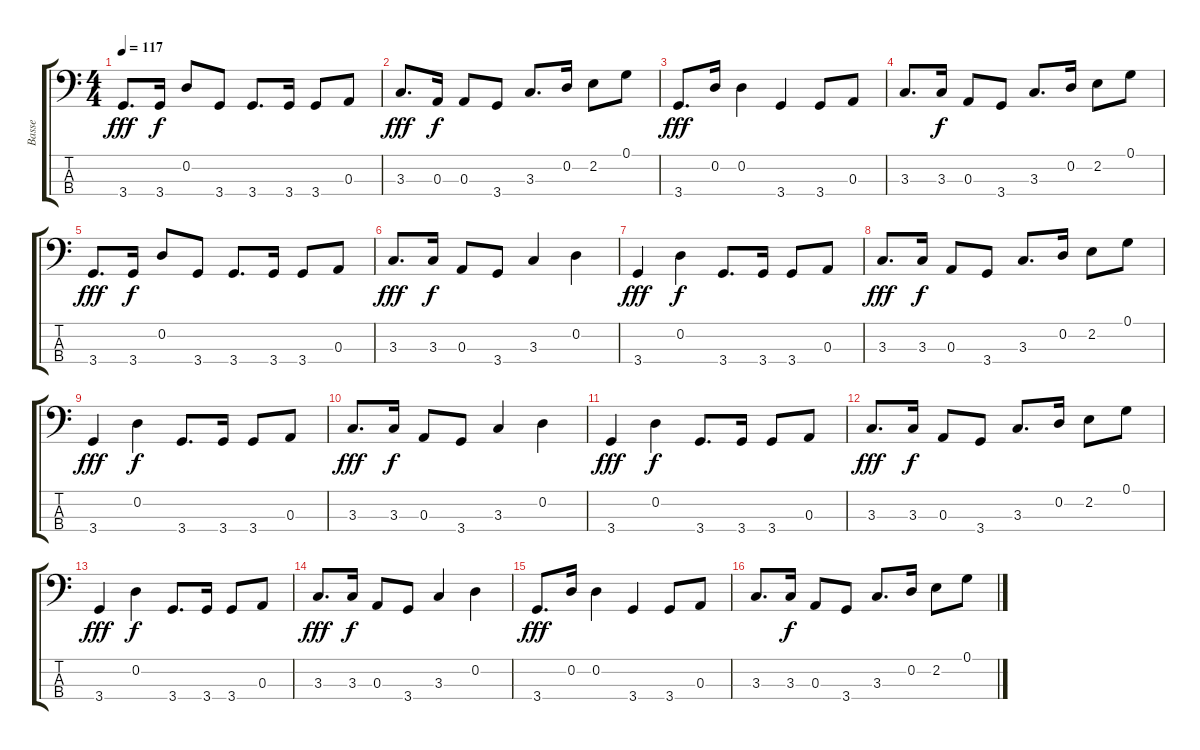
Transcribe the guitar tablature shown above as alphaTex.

\track ("Basse" "Basse") {instrument fretlessbass}
\staff {score tabs}
\tuning (G2 D2 A1 E1) {hide}
\ts (4 4)
\tempo 117
\clef f4
\ks c
3.4.8{d dy fff} 3.4.16{dy f} 0.2.8 3.4.8 3.4.8{d} 3.4.16 3.4.8 0.3.8 |
3.3.8{d dy fff} 0.3.16{dy f} 0.3.8 3.4.8 3.3.8{d} 0.2.16 2.2.8 0.1.8 |
3.4.8{d dy fff} 0.2.16 0.2.4 3.4.4 3.4.8 0.3.8 |
3.3.8{d} 3.3.16{dy f} 0.3.8 3.4.8 3.3.8{d} 0.2.16 2.2.8 0.1.8 |
3.4.8{d dy fff} 3.4.16{dy f} 0.2.8 3.4.8 3.4.8{d} 3.4.16 3.4.8 0.3.8 |
3.3.8{d dy fff} 3.3.16{dy f} 0.3.8 3.4.8 3.3.4 0.2.4 |
3.4.4{dy fff} 0.2.4{dy f} 3.4.8{d} 3.4.16 3.4.8 0.3.8 |
3.3.8{d dy fff} 3.3.16{dy f} 0.3.8 3.4.8 3.3.8{d} 0.2.16 2.2.8 0.1.8 |
3.4.4{dy fff} 0.2.4{dy f} 3.4.8{d} 3.4.16 3.4.8 0.3.8 |
3.3.8{d dy fff} 3.3.16{dy f} 0.3.8 3.4.8 3.3.4 0.2.4 |
3.4.4{dy fff} 0.2.4{dy f} 3.4.8{d} 3.4.16 3.4.8 0.3.8 |
3.3.8{d dy fff} 3.3.16{dy f} 0.3.8 3.4.8 3.3.8{d} 0.2.16 2.2.8 0.1.8 |
3.4.4{dy fff} 0.2.4{dy f} 3.4.8{d} 3.4.16 3.4.8 0.3.8 |
3.3.8{d dy fff} 3.3.16{dy f} 0.3.8 3.4.8 3.3.4 0.2.4 |
3.4.8{d dy fff} 0.2.16 0.2.4 3.4.4 3.4.8 0.3.8 |
3.3.8{d} 3.3.16{dy f} 0.3.8 3.4.8 3.3.8{d} 0.2.16 2.2.8 0.1.8
